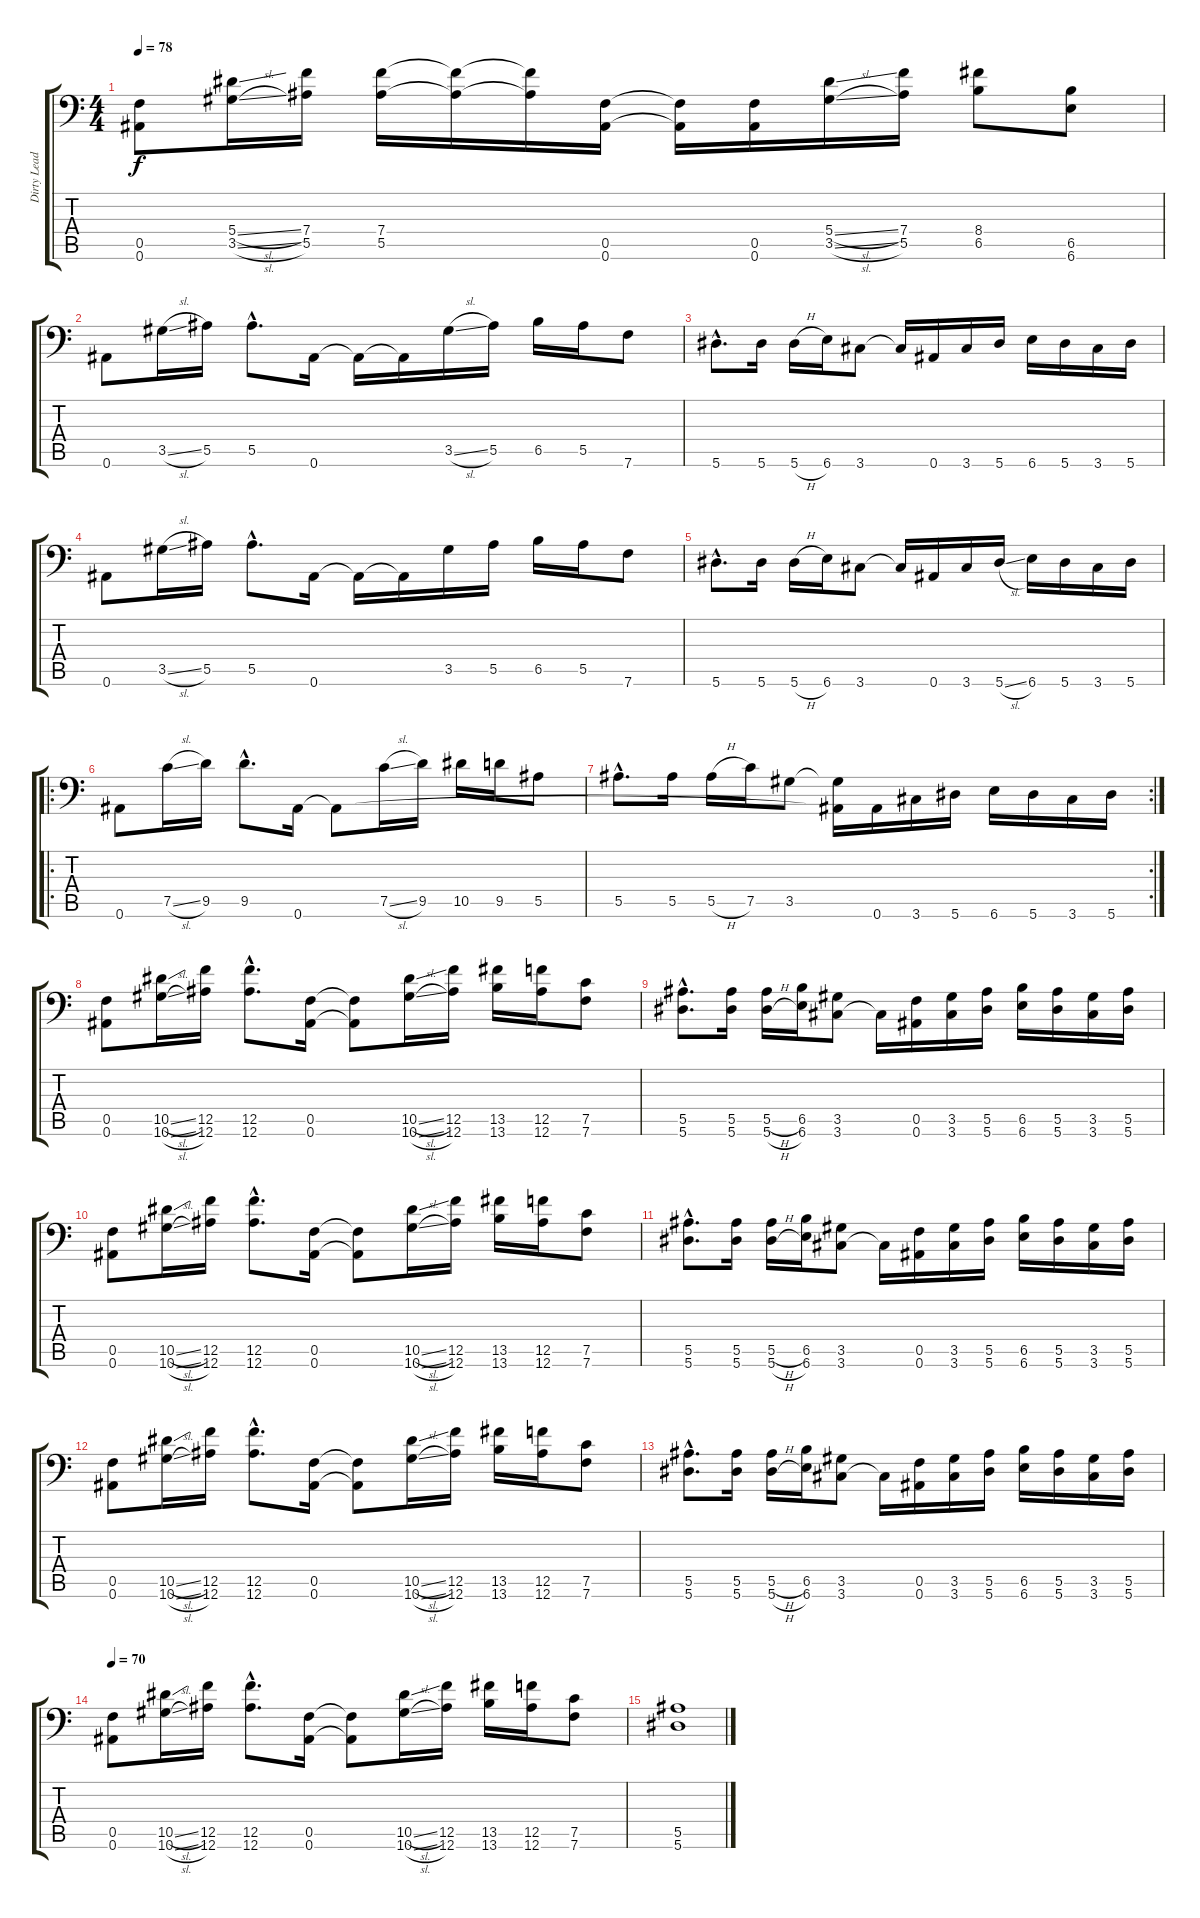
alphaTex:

\track ("Dirty Lead" "Dirty Lead") {instrument distortionguitar}
\staff {score tabs}
\tuning (C4 G3 Eb3 Bb2 F2 Bb1) {hide}
\ts (4 4)
\tempo 78
\clef f4
\ks c
(0.5 0.6).8{dy f} (5.4{sl} 3.5{sl}).16 (7.4 5.5).16 (7.4 5.5).16 (7.4{t} 5.5{t}).16 (7.4{t} 5.5{t}).16 (0.5 0.6).16 (0.5{t} 0.6{t}).16 (0.5 0.6).16 (5.4{sl} 3.5{sl}).16 (7.4 5.5).16 (8.4 6.5).8 (6.5 6.6).8 |
0.6.8 3.5{sl}.16 5.5.16 5.5{hac}.8{d} 0.6.16 0.6{t}.16 0.6{t}.16 3.5{sl}.16 5.5.16 6.5.16 5.5.16 7.6.8 |
5.6{hac}.8{d} 5.6.16 5.6{h}.16 6.6.16 3.6.8 3.6{t}.16 0.6.16 3.6.16 5.6.16 6.6.16 5.6.16 3.6.16 5.6.16 |
0.6.8 3.5{sl}.16 5.5.16 5.5{hac}.8{d} 0.6.16 0.6{t}.16 0.6{t}.16 3.5.16 5.5.16 6.5.16 5.5.16 7.6.8 |
5.6{hac}.8{d} 5.6.16 5.6{h}.16 6.6.16 3.6.8 3.6{t}.16 0.6.16 3.6.16 5.6{sl}.16 6.6.16 5.6.16 3.6.16 5.6.16 |
\ro
0.6.8 7.5{sl}.16 9.5.16 9.5{hac}.8{d} 0.6.16 0.6{t}.8 7.5{sl}.16 9.5.16 10.5.16 9.5.16 5.5.8 |
\rc 2
5.5{hac}.8{d} 5.5.16 5.5{h}.16 7.5.16 3.5.8 (3.5{t} 0.6{t}).16 0.6.16 3.6.16 5.6.16 6.6.16 5.6.16 3.6.16 5.6.16 |
(0.5 0.6).8 (10.5{sl} 10.6{sl}).16 (12.5 12.6).16 (12.5{hac} 12.6{hac}).8{d} (0.5 0.6).16 (0.5{t} 0.6{t}).8 (10.5{sl} 10.6{sl}).16 (12.5 12.6).16 (13.5 13.6).16 (12.5 12.6).16 (7.5 7.6).8 |
(5.5{hac} 5.6{hac}).8{d} (5.5 5.6).16 (5.5{h} 5.6{h}).16 (6.5 6.6).16 (3.5 3.6).8 3.6{t}.16 (0.5 0.6).16 (3.5 3.6).16 (5.5 5.6).16 (6.5 6.6).16 (5.5 5.6).16 (3.5 3.6).16 (5.5 5.6).16 |
(0.5 0.6).8 (10.5{sl} 10.6{sl}).16 (12.5 12.6).16 (12.5{hac} 12.6{hac}).8{d} (0.5 0.6).16 (0.5{t} 0.6{t}).8 (10.5{sl} 10.6{sl}).16 (12.5 12.6).16 (13.5 13.6).16 (12.5 12.6).16 (7.5 7.6).8 |
(5.5{hac} 5.6{hac}).8{d} (5.5 5.6).16 (5.5{h} 5.6{h}).16 (6.5 6.6).16 (3.5 3.6).8 3.6{t}.16 (0.5 0.6).16 (3.5 3.6).16 (5.5 5.6).16 (6.5 6.6).16 (5.5 5.6).16 (3.5 3.6).16 (5.5 5.6).16 |
(0.5 0.6).8 (10.5{sl} 10.6{sl}).16 (12.5 12.6).16 (12.5{hac} 12.6{hac}).8{d} (0.5 0.6).16 (0.5{t} 0.6{t}).8 (10.5{sl} 10.6{sl}).16 (12.5 12.6).16 (13.5 13.6).16 (12.5 12.6).16 (7.5 7.6).8 |
(5.5{hac} 5.6{hac}).8{d} (5.5 5.6).16 (5.5{h} 5.6{h}).16 (6.5 6.6).16 (3.5 3.6).8 3.6{t}.16 (0.5 0.6).16 (3.5 3.6).16 (5.5 5.6).16 (6.5 6.6).16 (5.5 5.6).16 (3.5 3.6).16 (5.5 5.6).16 |
\tempo 70
(0.5 0.6).8 (10.5{sl} 10.6{sl}).16 (12.5 12.6).16 (12.5{hac} 12.6{hac}).8{d} (0.5 0.6).16 (0.5{t} 0.6{t}).8 (10.5{sl} 10.6{sl}).16 (12.5 12.6).16 (13.5 13.6).16 (12.5 12.6).16 (7.5 7.6).8 |
(5.5 5.6).1
